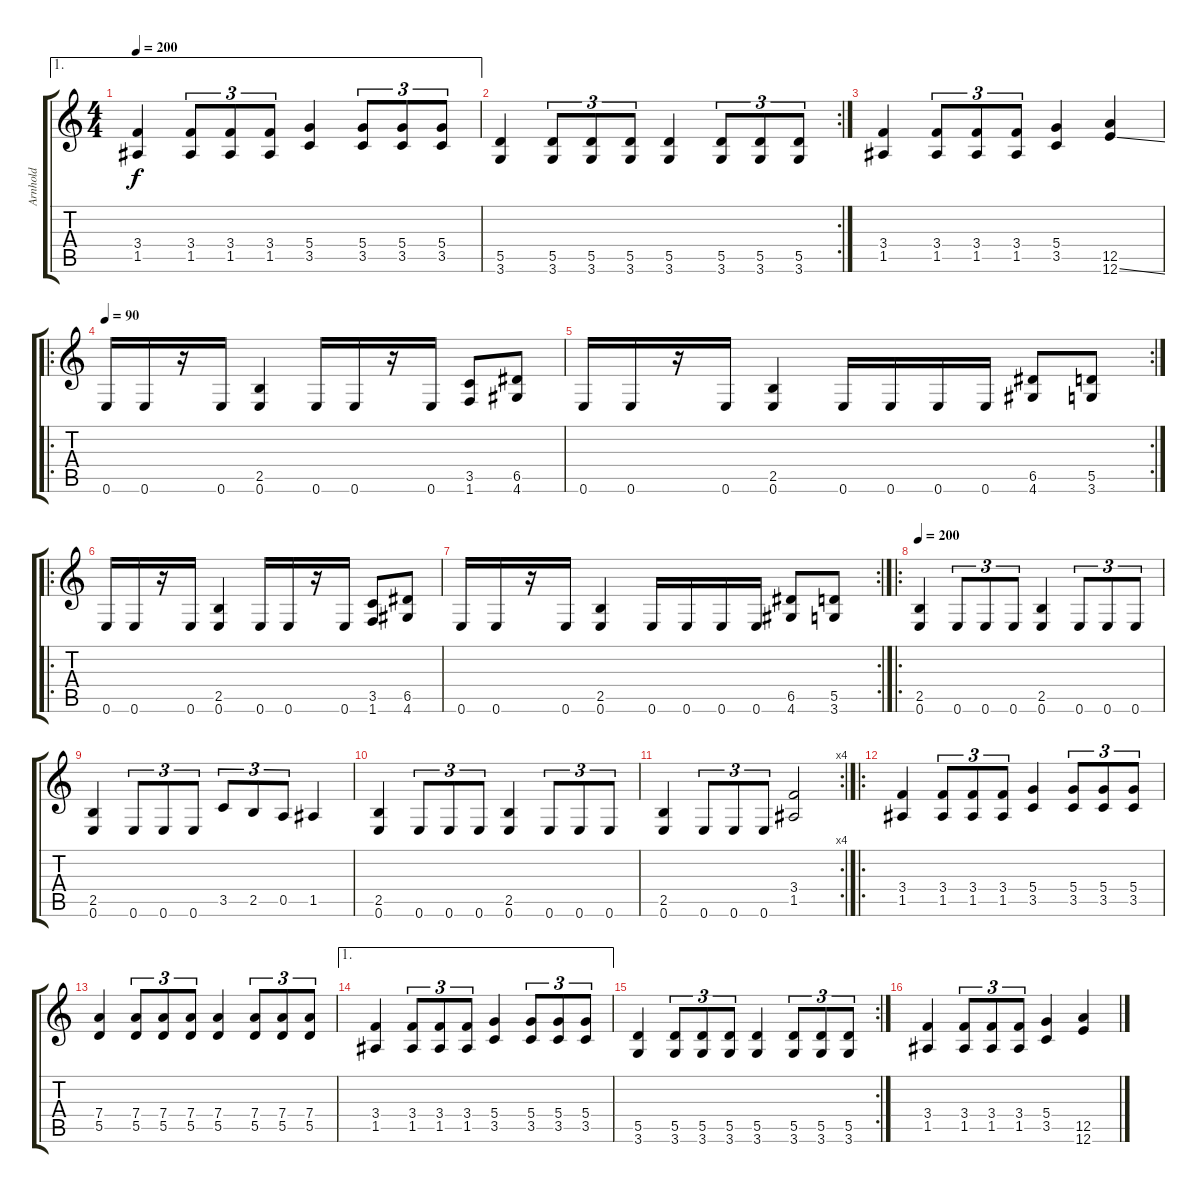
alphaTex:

\track ("Arnhold" "Arnhold") {instrument distortionguitar}
\staff {score tabs}
\tuning (E4 B3 G3 D3 A2 E2) {hide}
\ae 1
\ts (4 4)
\tempo 200
\clef g2
\ks c
(3.4 1.5).4{dy f} (3.4 1.5).8{tu (3 2)} (3.4 1.5).8{tu (3 2)} (3.4 1.5).8{tu (3 2)} (5.4 3.5).4 (5.4 3.5).8{tu (3 2)} (5.4 3.5).8{tu (3 2)} (5.4 3.5).8{tu (3 2)} |
\rc 2
(5.5 3.6).4 (5.5 3.6).8{tu (3 2)} (5.5 3.6).8{tu (3 2)} (5.5 3.6).8{tu (3 2)} (5.5 3.6).4 (5.5 3.6).8{tu (3 2)} (5.5 3.6).8{tu (3 2)} (5.5 3.6).8{tu (3 2)} |
(3.4 1.5).4 (3.4 1.5).8{tu (3 2)} (3.4 1.5).8{tu (3 2)} (3.4 1.5).8{tu (3 2)} (5.4 3.5).4 (12.5 12.6{ss}).4 |
\ro
\tempo 90
0.6.16 0.6.16 r.16 0.6.16 (2.5 0.6).4 0.6.16 0.6.16 r.16 0.6.16 (3.5 1.6).8 (6.5 4.6).8 |
\rc 2
0.6.16 0.6.16 r.16 0.6.16 (2.5 0.6).4 0.6.16 0.6.16 0.6.16 0.6.16 (6.5 4.6).8 (5.5 3.6).8 |
\ro
0.6.16 0.6.16 r.16 0.6.16 (2.5 0.6).4 0.6.16 0.6.16 r.16 0.6.16 (3.5 1.6).8 (6.5 4.6).8 |
\rc 2
0.6.16 0.6.16 r.16 0.6.16 (2.5 0.6).4 0.6.16 0.6.16 0.6.16 0.6.16 (6.5 4.6).8 (5.5 3.6).8 |
\ro
\tempo 200
(2.5 0.6).4 0.6.8{tu (3 2)} 0.6.8{tu (3 2)} 0.6.8{tu (3 2)} (2.5 0.6).4 0.6.8{tu (3 2)} 0.6.8{tu (3 2)} 0.6.8{tu (3 2)} |
(2.5 0.6).4 0.6.8{tu (3 2)} 0.6.8{tu (3 2)} 0.6.8{tu (3 2)} 3.5.8{tu (3 2)} 2.5.8{tu (3 2)} 0.5.8{tu (3 2)} 1.5.4 |
(2.5 0.6).4 0.6.8{tu (3 2)} 0.6.8{tu (3 2)} 0.6.8{tu (3 2)} (2.5 0.6).4 0.6.8{tu (3 2)} 0.6.8{tu (3 2)} 0.6.8{tu (3 2)} |
\rc 4
(2.5 0.6).4 0.6.8{tu (3 2)} 0.6.8{tu (3 2)} 0.6.8{tu (3 2)} (3.4 1.5).2 |
\ro
(3.4 1.5).4 (3.4 1.5).8{tu (3 2)} (3.4 1.5).8{tu (3 2)} (3.4 1.5).8{tu (3 2)} (5.4 3.5).4 (5.4 3.5).8{tu (3 2)} (5.4 3.5).8{tu (3 2)} (5.4 3.5).8{tu (3 2)} |
(7.4 5.5).4 (7.4 5.5).8{tu (3 2)} (7.4 5.5).8{tu (3 2)} (7.4 5.5).8{tu (3 2)} (7.4 5.5).4 (7.4 5.5).8{tu (3 2)} (7.4 5.5).8{tu (3 2)} (7.4 5.5).8{tu (3 2)} |
\ae 1
(3.4 1.5).4 (3.4 1.5).8{tu (3 2)} (3.4 1.5).8{tu (3 2)} (3.4 1.5).8{tu (3 2)} (5.4 3.5).4 (5.4 3.5).8{tu (3 2)} (5.4 3.5).8{tu (3 2)} (5.4 3.5).8{tu (3 2)} |
\rc 2
(5.5 3.6).4 (5.5 3.6).8{tu (3 2)} (5.5 3.6).8{tu (3 2)} (5.5 3.6).8{tu (3 2)} (5.5 3.6).4 (5.5 3.6).8{tu (3 2)} (5.5 3.6).8{tu (3 2)} (5.5 3.6).8{tu (3 2)} |
(3.4 1.5).4 (3.4 1.5).8{tu (3 2)} (3.4 1.5).8{tu (3 2)} (3.4 1.5).8{tu (3 2)} (5.4 3.5).4 (12.5 12.6{ss}).4
